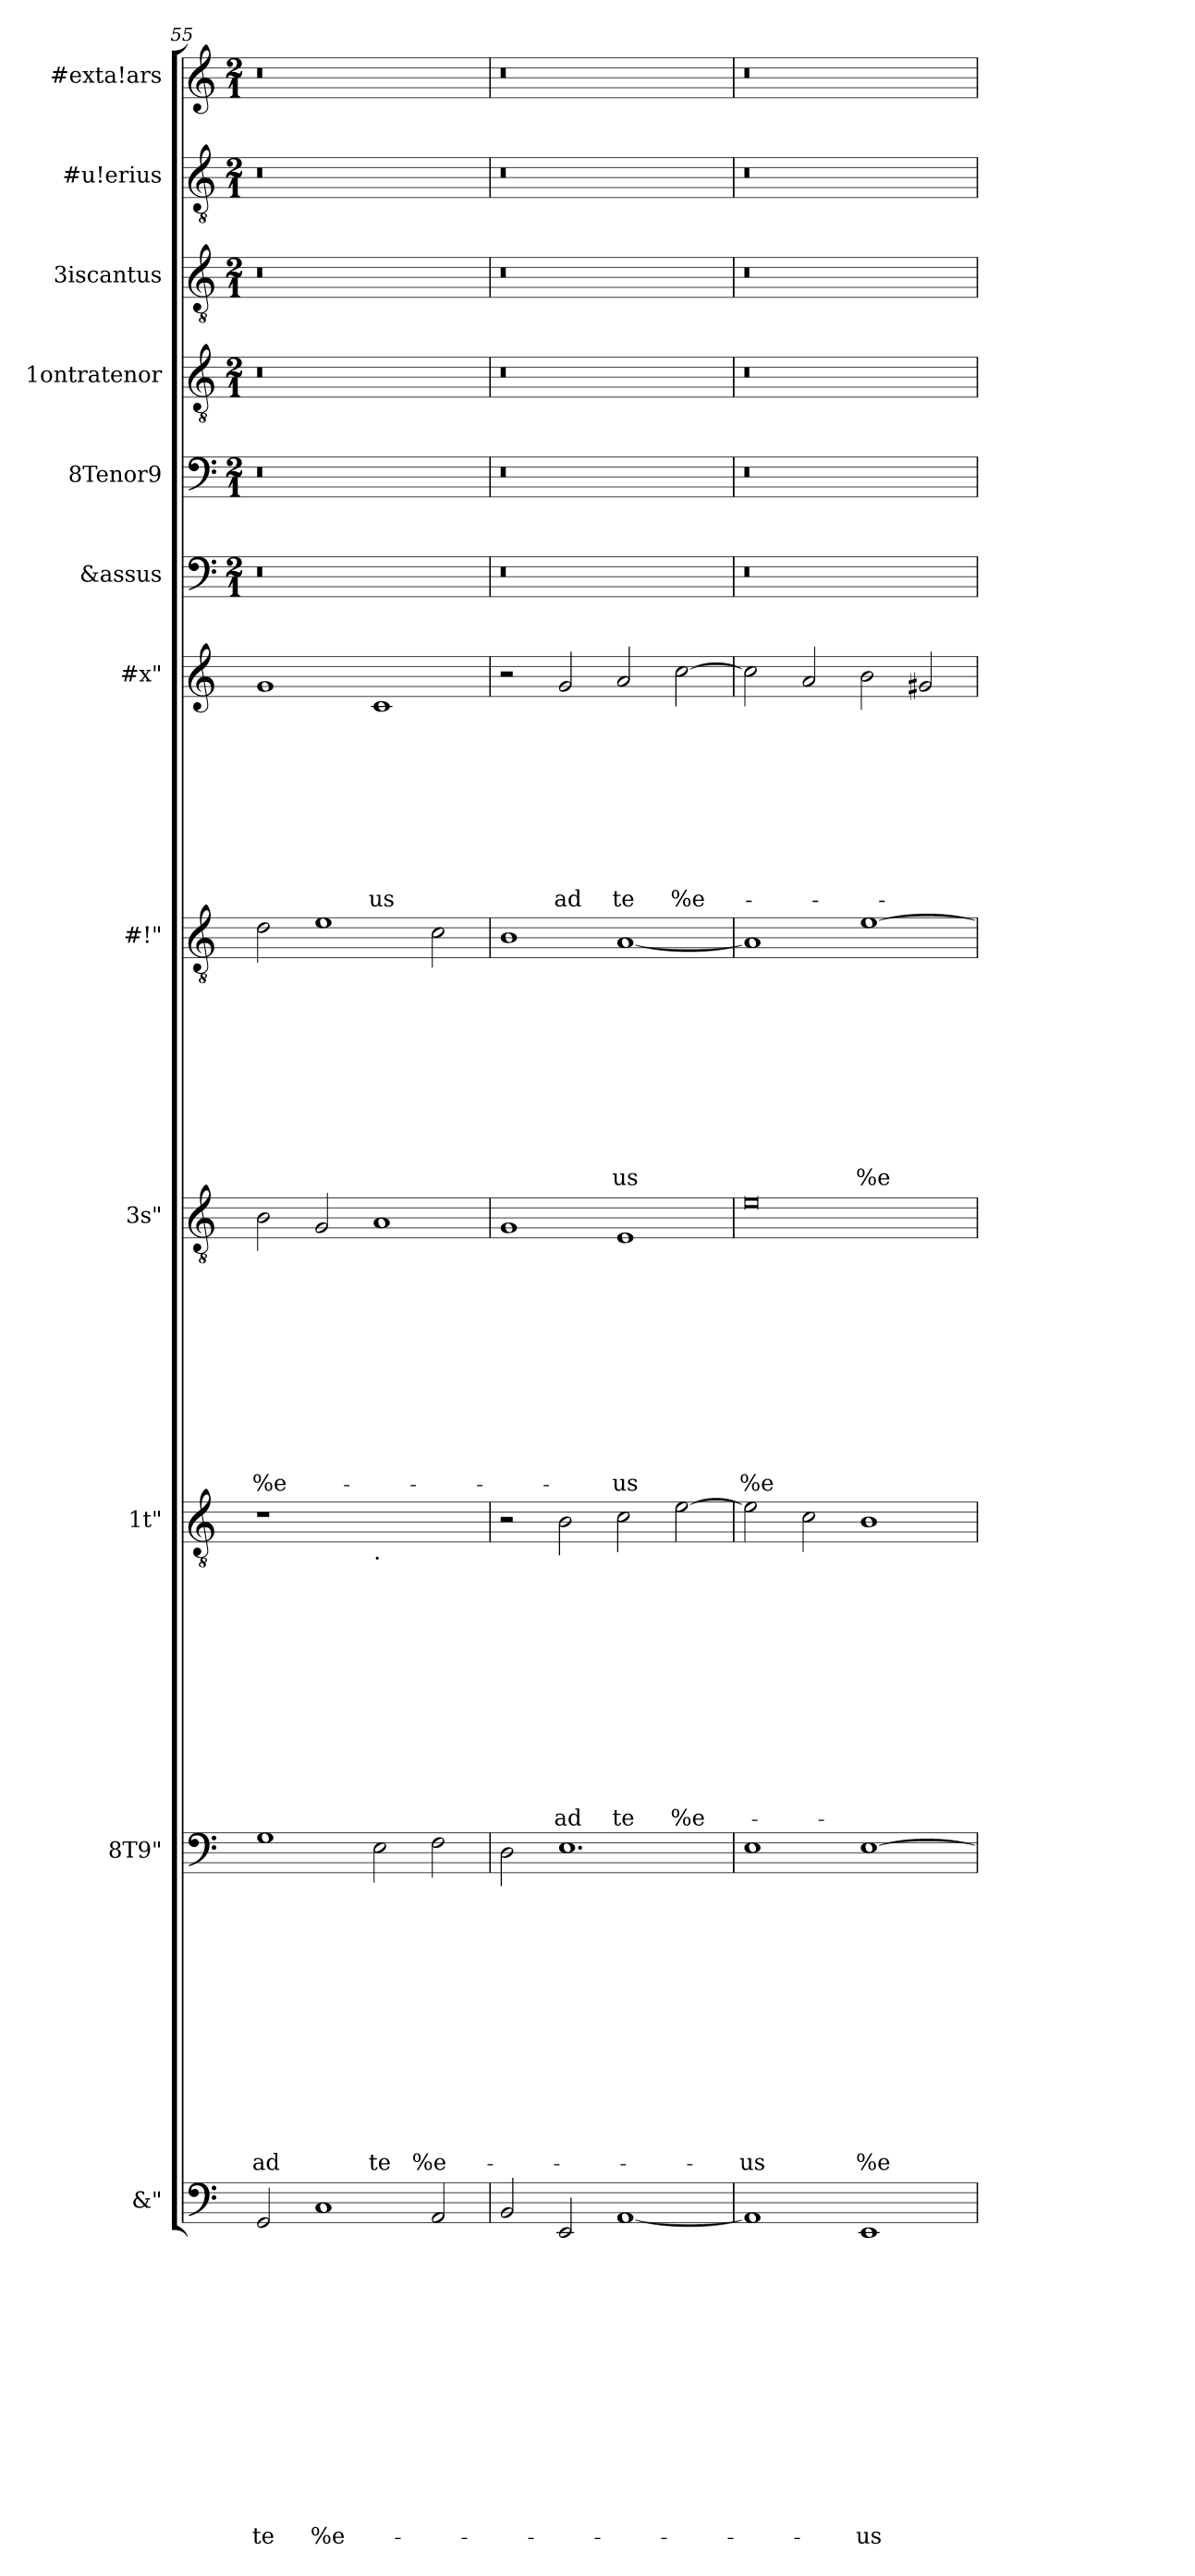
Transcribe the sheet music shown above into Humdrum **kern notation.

**kern	**text	**text	**text	**text	**text	**text	**text	**text	**text	**text	**text	**text	**text	**text	**kern	**text	**text	**text	**text	**text	**text	**text	**text	**text	**text	**text	**text	**text	**kern	**text	**text	**text	**text	**text	**text	**text	**text	**text	**text	**text	**text	**kern	**text	**text	**text	**text	**text	**text	**text	**text	**text	**text	**text	**kern	**text	**text	**text	**text	**text	**text	**text	**text	**text	**text	**kern	**text	**text	**text	**text	**text	**text	**text	**text	**text	**kern	**kern	**kern	**kern	**kern	**kern
*part12	*part12	*part12	*part12	*part12	*part12	*part12	*part12	*part12	*part12	*part12	*part12	*part12	*part12	*part12	*part11	*part11	*part11	*part11	*part11	*part11	*part11	*part11	*part11	*part11	*part11	*part11	*part11	*part11	*part10	*part10	*part10	*part10	*part10	*part10	*part10	*part10	*part10	*part10	*part10	*part10	*part10	*part9	*part9	*part9	*part9	*part9	*part9	*part9	*part9	*part9	*part9	*part9	*part9	*part8	*part8	*part8	*part8	*part8	*part8	*part8	*part8	*part8	*part8	*part8	*part7	*part7	*part7	*part7	*part7	*part7	*part7	*part7	*part7	*part7	*part6	*part5	*part4	*part3	*part2	*part1
*staff12	*staff12	*staff12	*staff12	*staff12	*staff12	*staff12	*staff12	*staff12	*staff12	*staff12	*staff12	*staff12	*staff12	*staff12	*staff11	*staff11	*staff11	*staff11	*staff11	*staff11	*staff11	*staff11	*staff11	*staff11	*staff11	*staff11	*staff11	*staff11	*staff10	*staff10	*staff10	*staff10	*staff10	*staff10	*staff10	*staff10	*staff10	*staff10	*staff10	*staff10	*staff10	*staff9	*staff9	*staff9	*staff9	*staff9	*staff9	*staff9	*staff9	*staff9	*staff9	*staff9	*staff9	*staff8	*staff8	*staff8	*staff8	*staff8	*staff8	*staff8	*staff8	*staff8	*staff8	*staff8	*staff7	*staff7	*staff7	*staff7	*staff7	*staff7	*staff7	*staff7	*staff7	*staff7	*staff6	*staff5	*staff4	*staff3	*staff2	*staff1
*I"&"	*	*	*	*	*	*	*	*	*	*	*	*	*	*	*I"8T9"	*	*	*	*	*	*	*	*	*	*	*	*	*	*I"1t"	*	*	*	*	*	*	*	*	*	*	*	*	*I"3s"	*	*	*	*	*	*	*	*	*	*	*	*I"#!"	*	*	*	*	*	*	*	*	*	*	*I"#x"	*	*	*	*	*	*	*	*	*	*I"&assus	*I"8Tenor9	*I"1ontratenor	*I"3iscantus	*I"#u!erius	*I"#exta!ars
*	*	*	*	*	*	*	*	*	*	*	*	*	*	*	*I'8T9"	*	*	*	*	*	*	*	*	*	*	*	*	*	*I'1t"	*	*	*	*	*	*	*	*	*	*	*	*	*I'3s"	*	*	*	*	*	*	*	*	*	*	*	*	*	*	*	*	*	*	*	*	*	*	*I'#x"	*	*	*	*	*	*	*	*	*	*	*	*	*	*	*
*clefF4	*	*	*	*	*	*	*	*	*	*	*	*	*	*	*clefF4	*	*	*	*	*	*	*	*	*	*	*	*	*	*clefGv2	*	*	*	*	*	*	*	*	*	*	*	*	*clefGv2	*	*	*	*	*	*	*	*	*	*	*	*clefGv2	*	*	*	*	*	*	*	*	*	*	*clefG2	*	*	*	*	*	*	*	*	*	*clefF4	*clefF4	*clefGv2	*clefGv2	*clefGv2	*clefG2
*k[]	*	*	*	*	*	*	*	*	*	*	*	*	*	*	*k[]	*	*	*	*	*	*	*	*	*	*	*	*	*	*k[]	*	*	*	*	*	*	*	*	*	*	*	*	*k[]	*	*	*	*	*	*	*	*	*	*	*	*k[]	*	*	*	*	*	*	*	*	*	*	*k[]	*	*	*	*	*	*	*	*	*	*k[]	*k[]	*k[]	*k[]	*k[]	*k[]
*C:	*	*	*	*	*	*	*	*	*	*	*	*	*	*	*C:	*	*	*	*	*	*	*	*	*	*	*	*	*	*C:	*	*	*	*	*	*	*	*	*	*	*	*	*C:	*	*	*	*	*	*	*	*	*	*	*	*C:	*	*	*	*	*	*	*	*	*	*	*C:	*	*	*	*	*	*	*	*	*	*C:	*C:	*C:	*C:	*C:	*C:
*	*	*	*	*	*	*	*	*	*	*	*	*	*	*	*	*	*	*	*	*	*	*	*	*	*	*	*	*	*	*	*	*	*	*	*	*	*	*	*	*	*	*	*	*	*	*	*	*	*	*	*	*	*	*	*	*	*	*	*	*	*	*	*	*	*	*	*	*	*	*	*	*	*	*	*M2/1	*M2/1	*M2/1	*M2/1	*M2/1	*M2/1
=55	=55	=55	=55	=55	=55	=55	=55	=55	=55	=55	=55	=55	=55	=55	=55	=55	=55	=55	=55	=55	=55	=55	=55	=55	=55	=55	=55	=55	=55	=55	=55	=55	=55	=55	=55	=55	=55	=55	=55	=55	=55	=55	=55	=55	=55	=55	=55	=55	=55	=55	=55	=55	=55	=55	=55	=55	=55	=55	=55	=55	=55	=55	=55	=55	=55	=55	=55	=55	=55	=55	=55	=55	=55	=55	=55	=55	=55	=55	=55	=55
!	!	!	!	!	!	!	!	!	!	!	!	!	!	!LO:LY:b	!	!	!	!	!	!	!	!	!	!	!	!	!	!LO:LY:b	!	!	!	!	!	!	!	!	!	!	!	!	!	!	!	!	!	!	!	!	!	!	!	!	!LO:LY:b	!	!	!	!	!	!	!	!	!	!	!	!	!	!	!	!	!	!	!	!	!	!	!	!	!	!	!
2GG/	.	.	.	.	.	.	.	.	.	.	.	.	.	te	1G	.	.	.	.	.	.	.	.	.	.	.	.	ad	1r	.	.	.	.	.	.	.	.	.	.	.	.	2B\	.	.	.	.	.	.	.	.	.	.	%e-	2d\	.	.	.	.	.	.	.	.	.	.	1g	.	.	.	.	.	.	.	.	.	0r	0r	0r	0r	0r	0r
!	!	!	!	!	!	!	!	!	!	!	!	!	!	!LO:LY:b	!	!	!	!	!	!	!	!	!	!	!	!	!	!	!	!	!	!	!	!	!	!	!	!	!	!	!	!	!	!	!	!	!	!	!	!	!	!	!	!	!	!	!	!	!	!	!	!	!	!	!	!	!	!	!	!	!	!	!	!	!	!	!	!	!	!
1C	.	.	.	.	.	.	.	.	.	.	.	.	.	%e-	.	.	.	.	.	.	.	.	.	.	.	.	.	.	.	.	.	.	.	.	.	.	.	.	.	.	.	2G/	.	.	.	.	.	.	.	.	.	.	.	1e	.	.	.	.	.	.	.	.	.	.	.	.	.	.	.	.	.	.	.	.	.	.	.	.	.	.
!	!	!	!	!	!	!	!	!	!	!	!	!	!	!	!	!	!	!	!	!	!	!	!	!	!	!	!	!	!LO:TX:b:t=.	!	!	!	!	!	!	!	!	!	!	!	!	!	!	!	!	!	!	!	!	!	!	!	!	!	!	!	!	!	!	!	!	!	!	!	!	!	!	!	!	!	!	!	!	!	!	!	!	!	!	!
!	!	!	!	!	!	!	!	!	!	!	!	!	!	!	!	!	!	!	!	!	!	!	!	!	!	!	!	!LO:LY:b	!	!	!	!	!	!	!	!	!	!	!	!	!	!	!	!	!	!	!	!	!	!	!	!	!	!	!	!	!	!	!	!	!	!	!	!	!	!	!	!	!	!	!	!	!	!LO:LY:b	!	!	!	!	!	!
.	.	.	.	.	.	.	.	.	.	.	.	.	.	.	2E\	.	.	.	.	.	.	.	.	.	.	.	.	te	1ryy	.	.	.	.	.	.	.	.	.	.	.	.	1A	.	.	.	.	.	.	.	.	.	.	.	.	.	.	.	.	.	.	.	.	.	.	1c	.	.	.	.	.	.	.	.	-us	.	.	.	.	.	.
!	!	!	!	!	!	!	!	!	!	!	!	!	!	!	!	!	!	!	!	!	!	!	!	!	!	!	!	!LO:LY:b	!	!	!	!	!	!	!	!	!	!	!	!	!	!	!	!	!	!	!	!	!	!	!	!	!	!	!	!	!	!	!	!	!	!	!	!	!	!	!	!	!	!	!	!	!	!	!	!	!	!	!	!
2AA/	.	.	.	.	.	.	.	.	.	.	.	.	.	.	2F\	.	.	.	.	.	.	.	.	.	.	.	.	%e-	.	.	.	.	.	.	.	.	.	.	.	.	.	.	.	.	.	.	.	.	.	.	.	.	.	2c\	.	.	.	.	.	.	.	.	.	.	.	.	.	.	.	.	.	.	.	.	.	.	.	.	.	.
=56	=56	=56	=56	=56	=56	=56	=56	=56	=56	=56	=56	=56	=56	=56	=56	=56	=56	=56	=56	=56	=56	=56	=56	=56	=56	=56	=56	=56	=56	=56	=56	=56	=56	=56	=56	=56	=56	=56	=56	=56	=56	=56	=56	=56	=56	=56	=56	=56	=56	=56	=56	=56	=56	=56	=56	=56	=56	=56	=56	=56	=56	=56	=56	=56	=56	=56	=56	=56	=56	=56	=56	=56	=56	=56	=56	=56	=56	=56	=56	=56
2BB/	.	.	.	.	.	.	.	.	.	.	.	.	.	.	2D\	.	.	.	.	.	.	.	.	.	.	.	.	.	2r	.	.	.	.	.	.	.	.	.	.	.	.	1G	.	.	.	.	.	.	.	.	.	.	.	1B	.	.	.	.	.	.	.	.	.	.	2r	.	.	.	.	.	.	.	.	.	0r	0r	0r	0r	0r	0r
!	!	!	!	!	!	!	!	!	!	!	!	!	!	!	!	!	!	!	!	!	!	!	!	!	!	!	!	!	!	!	!	!	!	!	!	!	!	!	!	!	!LO:LY:b	!	!	!	!	!	!	!	!	!	!	!	!	!	!	!	!	!	!	!	!	!	!	!	!	!	!	!	!	!	!	!	!	!LO:LY:b	!	!	!	!	!	!
2EE/	.	.	.	.	.	.	.	.	.	.	.	.	.	.	1.E	.	.	.	.	.	.	.	.	.	.	.	.	.	2B\	.	.	.	.	.	.	.	.	.	.	.	ad	.	.	.	.	.	.	.	.	.	.	.	.	.	.	.	.	.	.	.	.	.	.	.	2g/	.	.	.	.	.	.	.	.	ad	.	.	.	.	.	.
!	!	!	!	!	!	!	!	!	!	!	!	!	!	!	!	!	!	!	!	!	!	!	!	!	!	!	!	!	!	!	!	!	!	!	!	!	!	!	!	!	!LO:LY:b	!	!	!	!	!	!	!	!	!	!	!	!LO:LY:b	!	!	!	!	!	!	!	!	!	!	!LO:LY:b	!	!	!	!	!	!	!	!	!	!LO:LY:b	!	!	!	!	!	!
[<1AA	.	.	.	.	.	.	.	.	.	.	.	.	.	.	.	.	.	.	.	.	.	.	.	.	.	.	.	.	2c\	.	.	.	.	.	.	.	.	.	.	.	te	1E	.	.	.	.	.	.	.	.	.	.	-us	[<1A	.	.	.	.	.	.	.	.	.	-us	2a/	.	.	.	.	.	.	.	.	te	.	.	.	.	.	.
!	!	!	!	!	!	!	!	!	!	!	!	!	!	!	!	!	!	!	!	!	!	!	!	!	!	!	!	!	!	!	!	!	!	!	!	!	!	!	!	!	!LO:LY:b	!	!	!	!	!	!	!	!	!	!	!	!	!	!	!	!	!	!	!	!	!	!	!	!	!	!	!	!	!	!	!	!	!LO:LY:b	!	!	!	!	!	!
.	.	.	.	.	.	.	.	.	.	.	.	.	.	.	.	.	.	.	.	.	.	.	.	.	.	.	.	.	[>2e\	.	.	.	.	.	.	.	.	.	.	.	%e-	.	.	.	.	.	.	.	.	.	.	.	.	.	.	.	.	.	.	.	.	.	.	.	[>2cc\	.	.	.	.	.	.	.	.	%e-	.	.	.	.	.	.
=57	=57	=57	=57	=57	=57	=57	=57	=57	=57	=57	=57	=57	=57	=57	=57	=57	=57	=57	=57	=57	=57	=57	=57	=57	=57	=57	=57	=57	=57	=57	=57	=57	=57	=57	=57	=57	=57	=57	=57	=57	=57	=57	=57	=57	=57	=57	=57	=57	=57	=57	=57	=57	=57	=57	=57	=57	=57	=57	=57	=57	=57	=57	=57	=57	=57	=57	=57	=57	=57	=57	=57	=57	=57	=57	=57	=57	=57	=57	=57	=57
!	!	!	!	!	!	!	!	!	!	!	!	!	!	!	!	!	!	!	!	!	!	!	!	!	!	!	!	!LO:LY:b	!	!	!	!	!	!	!	!	!	!	!	!	!	!	!	!	!	!	!	!	!	!	!	!	!LO:LY:b	!	!	!	!	!	!	!	!	!	!	!	!	!	!	!	!	!	!	!	!	!	!	!	!	!	!	!
1AA]	.	.	.	.	.	.	.	.	.	.	.	.	.	.	1E	.	.	.	.	.	.	.	.	.	.	.	.	-us	2e\]	.	.	.	.	.	.	.	.	.	.	.	.	0e	.	.	.	.	.	.	.	.	.	.	%e-	1A]	.	.	.	.	.	.	.	.	.	.	2cc\]	.	.	.	.	.	.	.	.	.	0r	0r	0r	0r	0r	0r
.	.	.	.	.	.	.	.	.	.	.	.	.	.	.	.	.	.	.	.	.	.	.	.	.	.	.	.	.	2c\	.	.	.	.	.	.	.	.	.	.	.	.	.	.	.	.	.	.	.	.	.	.	.	.	.	.	.	.	.	.	.	.	.	.	.	2a/	.	.	.	.	.	.	.	.	.	.	.	.	.	.	.
!	!	!	!	!	!	!	!	!	!	!	!	!	!	!LO:LY:b	!	!	!	!	!	!	!	!	!	!	!	!	!	!LO:LY:b	!	!	!	!	!	!	!	!	!	!	!	!	!	!	!	!	!	!	!	!	!	!	!	!	!	!	!	!	!	!	!	!	!	!	!	!LO:LY:b	!	!	!	!	!	!	!	!	!	!	!	!	!	!	!	!
1EE	.	.	.	.	.	.	.	.	.	.	.	.	.	-us	[>1E	.	.	.	.	.	.	.	.	.	.	.	.	%e-	1B	.	.	.	.	.	.	.	.	.	.	.	.	.	.	.	.	.	.	.	.	.	.	.	.	[>1e	.	.	.	.	.	.	.	.	.	%e-	2b\	.	.	.	.	.	.	.	.	.	.	.	.	.	.	.
.	.	.	.	.	.	.	.	.	.	.	.	.	.	.	.	.	.	.	.	.	.	.	.	.	.	.	.	.	.	.	.	.	.	.	.	.	.	.	.	.	.	.	.	.	.	.	.	.	.	.	.	.	.	.	.	.	.	.	.	.	.	.	.	.	2g#X/	.	.	.	.	.	.	.	.	.	.	.	.	.	.	.
=	=	=	=	=	=	=	=	=	=	=	=	=	=	=	=	=	=	=	=	=	=	=	=	=	=	=	=	=	=	=	=	=	=	=	=	=	=	=	=	=	=	=	=	=	=	=	=	=	=	=	=	=	=	=	=	=	=	=	=	=	=	=	=	=	=	=	=	=	=	=	=	=	=	=	=	=	=	=	=	=
*-	*-	*-	*-	*-	*-	*-	*-	*-	*-	*-	*-	*-	*-	*-	*-	*-	*-	*-	*-	*-	*-	*-	*-	*-	*-	*-	*-	*-	*-	*-	*-	*-	*-	*-	*-	*-	*-	*-	*-	*-	*-	*-	*-	*-	*-	*-	*-	*-	*-	*-	*-	*-	*-	*-	*-	*-	*-	*-	*-	*-	*-	*-	*-	*-	*-	*-	*-	*-	*-	*-	*-	*-	*-	*-	*-	*-	*-	*-	*-	*-
